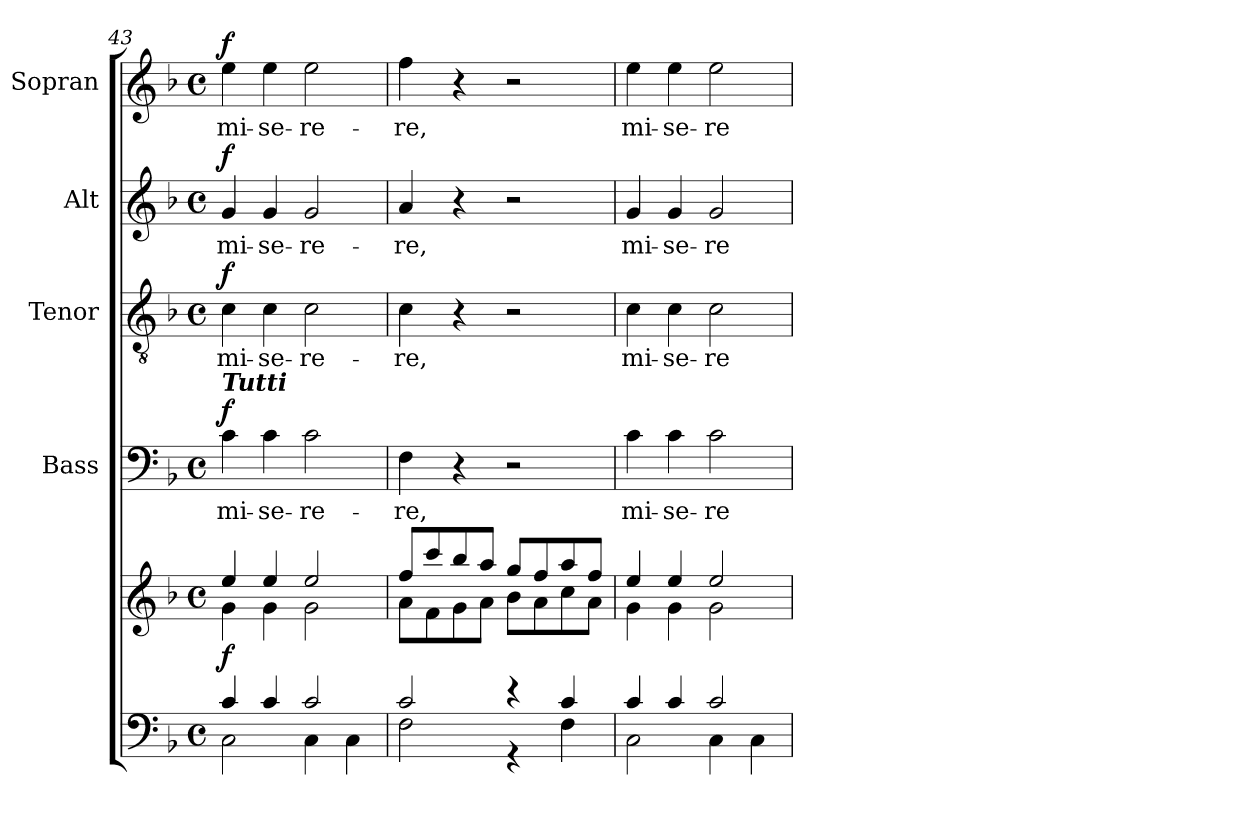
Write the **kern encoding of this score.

**kern	**kern	**dynam	**kern	**text	**dynam	**kern	**text	**dynam	**kern	**text	**dynam	**kern	**text	**dynam
*part5	*part5	*part5	*part4	*part4	*part4	*part3	*part3	*part3	*part2	*part2	*part2	*part1	*part1	*part1
*staff6	*staff5	*staff5/6	*staff4	*staff4	*staff4	*staff3	*staff3	*staff3	*staff2	*staff2	*staff2	*staff1	*staff1	*staff1
*	*	*	*I"Bass	*	*	*I"Tenor	*	*	*I"Alt	*	*	*I"Sopran	*	*
*	*	*	*I'B.	*	*	*I'T.	*	*	*I'A.	*	*	*I'S.	*	*
*clefF4	*clefG2	*	*clefF4	*	*	*clefGv2	*	*	*clefG2	*	*	*clefG2	*	*
*k[b-]	*k[b-]	*	*k[b-]	*	*	*k[b-]	*	*	*k[b-]	*	*	*k[b-]	*	*
*F:	*F:	*	*F:	*	*	*F:	*	*	*F:	*	*	*F:	*	*
*M4/4	*M4/4	*	*M4/4	*	*	*M4/4	*	*	*M4/4	*	*	*M4/4	*	*
*met(c)	*met(c)	*	*met(c)	*	*	*met(c)	*	*	*met(c)	*	*	*met(c)	*	*
=43	=43	=43	=43	=43	=43	=43	=43	=43	=43	=43	=43	=43	=43	=43
*^	*^	*	*	*	*	*	*	*	*	*	*	*	*	*
!	!	!	!	!	!LO:TX:a:Bi:t=Tutti	!	!	!	!	!	!	!	!	!	!	!
!	!	!	!	!LO:DY:b	!	!LO:LY:b	!LO:DY:a	!	!LO:LY:b	!LO:DY:a	!	!LO:LY:b	!LO:DY:a	!	!LO:LY:b	!LO:DY:a
4c/	2C\	4ee/	4g\	f	4c\	mi-	f	4c\	mi-	f	4g/	mi-	f	4ee\	mi-	f
!	!	!	!	!	!	!LO:LY:b	!	!	!LO:LY:b	!	!	!LO:LY:b	!	!	!LO:LY:b	!
4c/	.	4ee/	4g\	.	4c\	-se-	.	4c\	-se-	.	4g/	-se-	.	4ee\	-se-	.
!	!	!	!	!	!	!LO:LY:b	!	!	!LO:LY:b	!	!	!LO:LY:b	!	!	!LO:LY:b	!
2c/	4C\	2ee/	2g\	.	2c\	-re-	.	2c\	-re-	.	2g/	-re-	.	2ee\	-re-	.
.	4C\	.	.	.	.	.	.	.	.	.	.	.	.	.	.	.
=44	=44	=44	=44	=44	=44	=44	=44	=44	=44	=44	=44	=44	=44	=44	=44	=44
!	!	!	!	!	!	!LO:LY:b	!	!	!LO:LY:b	!	!	!LO:LY:b	!	!	!LO:LY:b	!
2c/	2F\	8ff/L	8a\L	.	4F\	-re,	.	4c\	-re,	.	4a/	-re,	.	4ff\	-re,	.
.	.	8ccc/	8f\	.	.	.	.	.	.	.	.	.	.	.	.	.
.	.	8bb-/	8g\	.	4r	.	.	4r	.	.	4r	.	.	4r	.	.
.	.	8aa/J	8a\J	.	.	.	.	.	.	.	.	.	.	.	.	.
4r	4r	8gg/L	8b-\L	.	2r	.	.	2r	.	.	2r	.	.	2r	.	.
.	.	8ff/	8a\	.	.	.	.	.	.	.	.	.	.	.	.	.
4c/	4F\	8aa/	8cc\	.	.	.	.	.	.	.	.	.	.	.	.	.
.	.	8ff/J	8a\J	.	.	.	.	.	.	.	.	.	.	.	.	.
!!LO:PB:g=z
=45	=45	=45	=45	=45	=45	=45	=45	=45	=45	=45	=45	=45	=45	=45	=45	=45
!	!	!	!	!	!	!LO:LY:b	!	!	!LO:LY:b	!	!	!LO:LY:b	!	!	!LO:LY:b	!
4c/	2C\	4ee/	4g\	.	4c\	mi-	.	4c\	mi-	.	4g/	mi-	.	4ee\	mi-	.
!	!	!	!	!	!	!LO:LY:b	!	!	!LO:LY:b	!	!	!LO:LY:b	!	!	!LO:LY:b	!
4c/	.	4ee/	4g\	.	4c\	-se-	.	4c\	-se-	.	4g/	-se-	.	4ee\	-se-	.
!	!	!	!	!	!	!LO:LY:b	!	!	!LO:LY:b	!	!	!LO:LY:b	!	!	!LO:LY:b	!
2c/	4C\	2ee/	2g\	.	2c\	-re-	.	2c\	-re-	.	2g/	-re-	.	2ee\	-re-	.
.	4C\	.	.	.	.	.	.	.	.	.	.	.	.	.	.	.
*v	*v	*	*	*	*	*	*	*	*	*	*	*	*	*	*	*
*	*v	*v	*	*	*	*	*	*	*	*	*	*	*	*	*
=	=	=	=	=	=	=	=	=	=	=	=	=	=	=
*-	*-	*-	*-	*-	*-	*-	*-	*-	*-	*-	*-	*-	*-	*-
